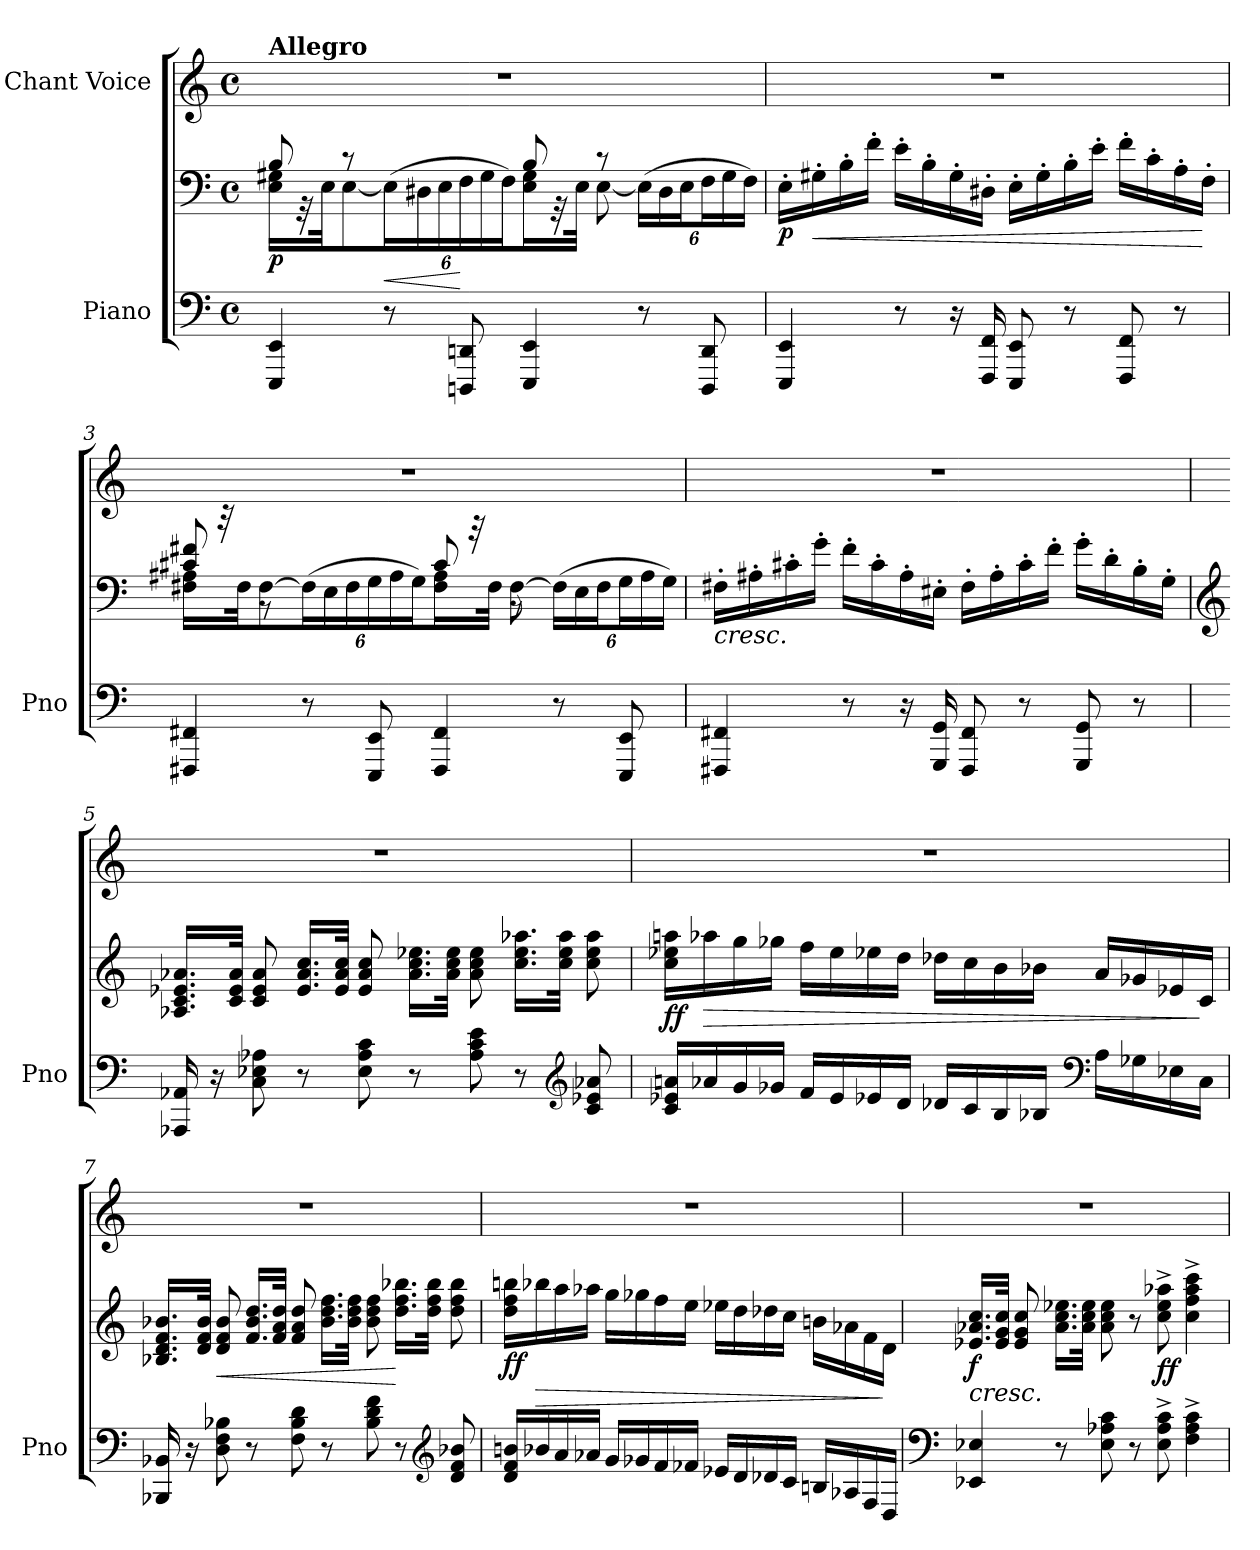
**kern	**kern	**dynam	**kern
*part2	*part2	*part2	*part1
*staff3	*staff2	*staff2/3	*staff1
*I"Piano	*	*	*I"Chant Voice
*I'Pno	*	*	*
*	*stria5	*	*
*clefF4	*clefF4	*	*clefG2
*k[]	*k[]	*	*k[]
*M4/4	*M4/4	*	*M4/4
*met(c)	*met(c)	*	*met(c)
*MM100	*MM100	*	*MM100
=1	=1	=1	=1
*	*^	*	*
!	!	!	!	!LO:TX:a:B:t=Allegro
!	!	!	!LO:DY:b	!
4EEE/ 4EE/	8B/	16E\ 16G#X\LL	p	1r
.	.	32r	.	.
.	.	32E\JJJ	.	.
.	8r	[>8E\	.	.
!	!	!	!LO:HP:b	!
8r	4ryy	(>24E\LL]	<	.
.	.	24D#X\	.	.
.	.	24E\J	.	.
8DDDn/ 8DDn/	.	24F\L	[	.
.	.	24G#\	.	.
.	.	24F\JJ)	.	.
4EEE/ 4EE/	8B/	16E\ 16G#\LL	.	.
.	.	32r	.	.
.	.	32E\JJJ	.	.
.	8r	[>8E\	.	.
8r	4ryy	(>24E\LL]	.	.
.	.	24D#\	.	.
.	.	24E\J	.	.
8DDD/ 8DD/	.	24F\L	.	.
.	.	24G#\	.	.
.	.	24F\JJ)	.	.
!!LO:LB:g=z
=2	=2	=2	=2	=2
!	!	!	!LO:DY:b	!
*	*v	*v	*	*
4EEE/ 4EE/	16E'\LL	p	1r
!	!	!LO:HP:b	!
.	16G#X'\	<	.
.	16B'\	.	.
.	16f'\JJ	.	.
8r	16e'\LL	.	.
.	16B'\	.	.
16r	16G#'\	.	.
16FFF/ 16FF/	16D#X'\JJ	.	.
8EEE/ 8EE/	16E'\LL	.	.
.	16G#'\	.	.
8r	16B'\	.	.
.	16e'\JJ	.	.
8FFF/ 8FF/	16f'\LL	.	.
.	16c'\	.	.
8r	16A'\	.	.
.	16F'\JJ	[	.
!!LO:LB:g=z
=3	=3	=3	=3
*	*^	*	*
!	!	!	!LO:DY:b	!
!	!	!	!LO:DY:n=1:b	!
4FFF#X/ 4FF#X/	16F#X\ 16A#X\LL	8c#X/ 8f#X/	other-dynamics f	1r
.	32r	.	.	.
.	32F#\JJJ	.	.	.
.	[>8F#\	8r	.	.
*	*Xbrackettup	*	*	*
8r	(>24F#\LL]	4ryy	.	.
.	24E\	.	.	.
.	24F#\J	.	.	.
8EEE/ 8EE/	24G\L	.	.	.
.	24A#\	.	.	.
.	24G\JJ)	.	.	.
4FFF#/ 4FF#/	16F#\ 16A#\LL	8c#/	.	.
.	32r	.	.	.
.	32F#\JJJ	.	.	.
.	[>8F#\	8r	.	.
8r	(>24F#\LL]	4ryy	.	.
.	24E\	.	.	.
.	24F#\J	.	.	.
8EEE/ 8EE/	24G\L	.	.	.
.	24A#\	.	.	.
.	24G\JJ)	.	.	.
*	*v	*v	*	*
!!LO:LB:g=z
=4	=4	=4	=4
!	!LO:TX:b:i:t=cresc.	!	!
4FFF#X/ 4FF#X/	16F#X'\LL	.	1r
.	16A#X'\	.	.
.	16c#X'\	.	.
.	16g'\JJ	.	.
8r	16f'\LL	.	.
.	16c#'\	.	.
16r	16A#'\	.	.
16GGG/ 16GG/	16E#X'\JJ	.	.
8FFF#/ 8FF#/	16F#'\LL	.	.
.	16A#'\	.	.
8r	16c#'\	.	.
.	16f'\JJ	.	.
8GGG/ 8GG/	16g'\LL	.	.
.	16d'\	.	.
8r	16B'\	.	.
.	16G'\JJ	.	.
=5	=5	=5	=5
*	*clefG2	*	*
16AAA-X/ 16AA-X/	16.A-X/ 16.c/ 16.e-X/ 16.a-X/LL	.	1r
16r	.	.	.
.	32c/ 32e-/ 32a-/JJk	.	.
8C\ 8E-X\ 8A-X\	8c/ 8e-/ 8a-/	.	.
8r	16.e-/ 16.a-/ 16.cc/LL	.	.
.	32e-/ 32a-/ 32cc/JJk	.	.
8E-\ 8A-\ 8c\	8e-/ 8a-/ 8cc/	.	.
8r	16.a-\ 16.cc\ 16.ee-X\LL	.	.
.	32a-\ 32cc\ 32ee-\JJk	.	.
8A-\ 8c\ 8e\	8a-\ 8cc\ 8ee-\	.	.
8r	16.cc\ 16.ee-\ 16.aa-X\LL	.	.
.	32cc\ 32ee-\ 32aa-\JJk	.	.
*clefG2	*	*	*
8c/ 8e-X/ 8a-X/	8cc\ 8ee-\ 8aa-\	.	.
!!LO:LB:g=z
=6	=6	=6	=6
!	!	!LO:DY:b	!
16c/ 16e-X/ 16an/LL	16cc\ 16ee-X\ 16aan\LL	ff	1r
!	!	!LO:HP:b	!
16a-X/	16aa-X\	>	.
16g/	16gg\	.	.
16g-X/JJ	16gg-X\JJ	.	.
16f/LL	16ff\LL	.	.
16e-/	16ee-\	.	.
16e-X/	16ee-X\	.	.
16d/JJ	16dd\JJ	.	.
16d-X/LL	16dd-X\LL	.	.
16c/	16cc\	.	.
16B/	16b\	.	.
16B-X/JJ	16b-X\JJ	.	.
*clefF4	*	*	*
16A\LL	16a/LL	.	.
16G-X\	16g-X/	.	.
16E-X\	16e-X/	.	.
16C\JJ	16c/JJ	]	.
=7	=7	=7	=7
16BBB-X/ 16BB-X/	16.B-X/ 16.d/ 16.f/ 16.b-X/LL	.	1r
16r	.	.	.
.	32d/ 32f/ 32b-/JJk	.	.
!	!	!LO:HP:b	!
8D\ 8F\ 8B-X\	8d/ 8f/ 8b-/	<	.
8r	16.f/ 16.b-/ 16.dd/LL	.	.
.	32f/ 32a/ 32dd/JJk	.	.
8F\ 8B-\ 8d\	8f/ 8a/ 8dd/	.	.
8r	16.b-\ 16.dd\ 16.ff\LL	.	.
.	32b-\ 32dd\ 32ff\JJk	.	.
8B-\ 8d\ 8f\	8b-\ 8dd\ 8ff\	.	.
8r	16.dd\ 16.ff\ 16.bb-X\LL	[	.
.	32dd\ 32ff\ 32bb-\JJk	.	.
*clefG2	*	*	*
8d/ 8f/ 8b-X/	8dd\ 8ff\ 8bb-\	.	.
!!LO:LB:g=z
=8	=8	=8	=8
!	!	!LO:DY:b	!
16d/ 16f/ 16bn/LL	16dd\ 16ff\ 16bbn\LL	ff	1r
!	!	!LO:HP:b	!
16b-X/	16bb-X\	>	.
16a/	16aa\	.	.
16a-X/JJ	16aa-X\JJ	.	.
16g/LL	16gg\LL	.	.
16g-X/	16gg-X\	.	.
16f/	16ff\	.	.
16f-X/JJ	16ee\JJ	.	.
16e-X/LL	16ee-X\LL	.	.
16d/	16dd\	.	.
16d-X/	16dd-X\	.	.
16c/JJ	16cc\JJ	.	.
16Bn/LL	16bn\LL	.	.
16A-X/	16a-X\	.	.
16F/	16f\	.	.
16D/JJ	16d\JJ	]	.
=9	=9	=9	=9
*clefF4	*	*	*
!	!	!LO:HP:b	!
!	!	!LO:DY:n=1:b	!
4EE-X/ 4E-X/	16.e-X/ 16.a-X/ 16.cc/LL	< f	1r
.	32e-/ 32g/ 32cc/JJk	.	.
.	8e-/ 8g/ 8cc/	.	.
8r	16.a-\ 16.cc\ 16.ee-X\LL	.	.
.	32a-\ 32cc\ 32ee-\JJk	.	.
8E-\ 8A-X\ 8c\	8a-\ 8cc\ 8ee-\	.	.
8r	8r	.	.
!	!	!LO:DY:n=2:b	!
8E-\^ 8A-\^ 8c\^	8cc\^ 8ee-\^ 8aa-X\^	ff	.
4F\^ 4A-\^ 4c\^	4cc\^ 4ff\^ 4aa-\^ 4ccc\^	[	.
=	=	=	=
*-	*-	*-	*-
